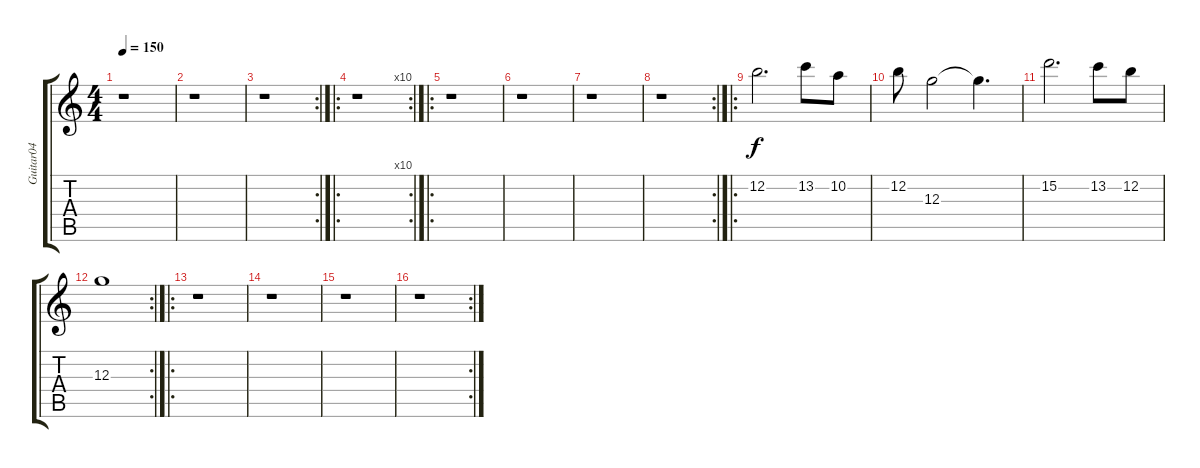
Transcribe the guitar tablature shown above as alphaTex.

\track ("Guitar04" "Guitar04") {instrument overdrivenguitar}
\staff {score tabs}
\tuning (E4 B3 G3 D3 A2 D2) {hide}
\ts (4 4)
\tempo 150
\clef g2
\ks c
r.1{dy f} |
r.1 |
\rc 2
r.1 |
\ro
\rc 10
r.1 |
\ro
r.1 |
r.1 |
r.1 |
\rc 2
r.1 |
\ro
12.2.2{d} 13.2.8 10.2.8 |
12.2.8 12.3.2 12.3{t}.4{d} |
15.2.2{d} 13.2.8 12.2.8 |
\rc 2
12.3.1 |
\ro
r.1 |
r.1 |
r.1 |
\rc 2
r.1
